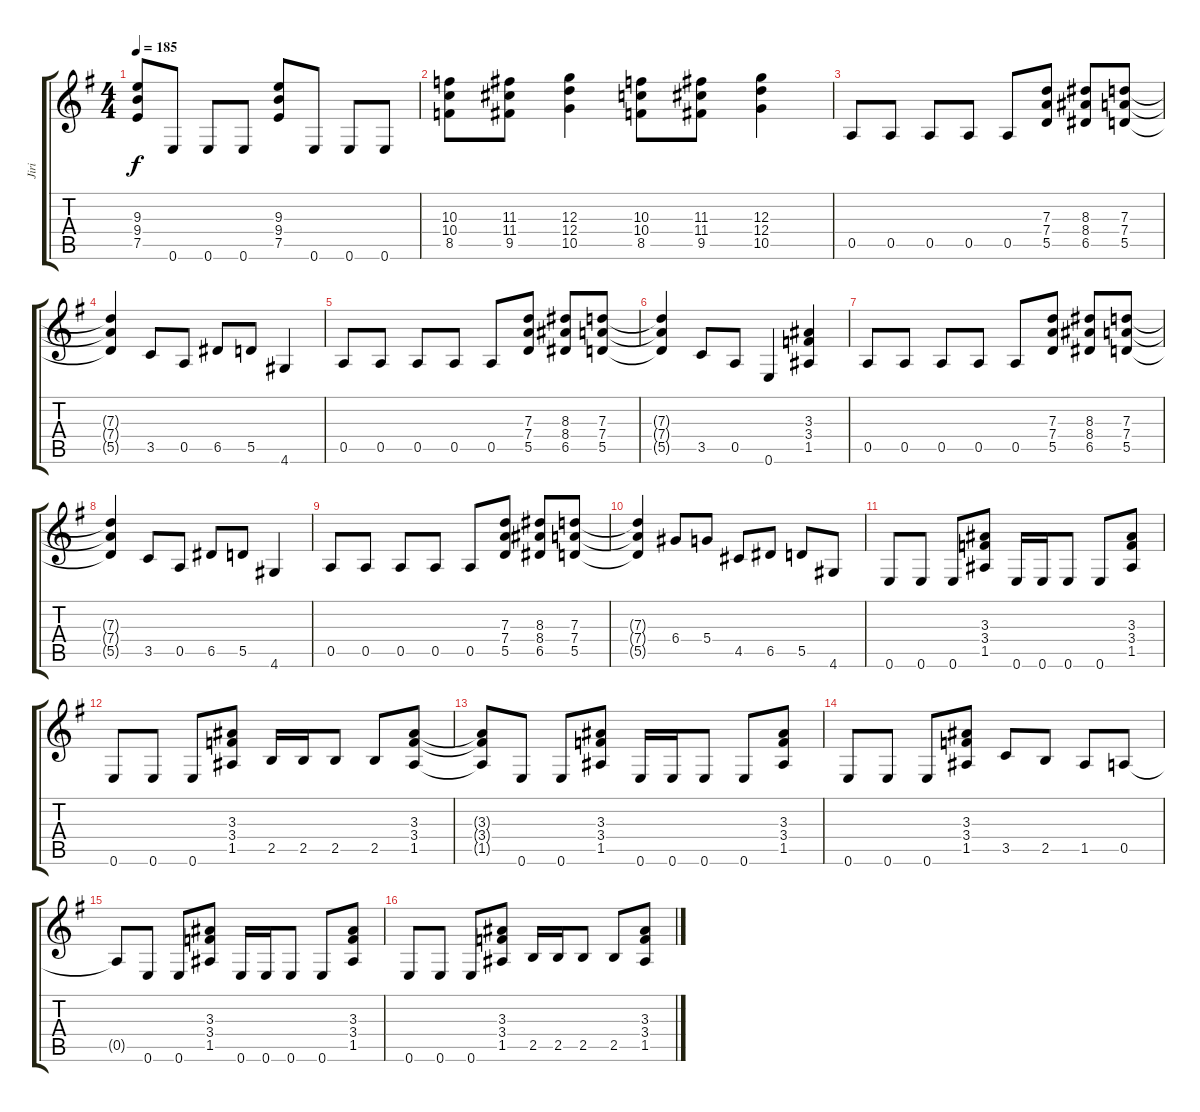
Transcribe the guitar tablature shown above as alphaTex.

\track ("Jiri" "Jiri") {instrument distortionguitar}
\staff {score tabs}
\tuning (E4 B3 G3 D3 A2 E2) {hide}
\ts (4 4)
\tempo 185
\clef g2
\ks g
(9.3 9.4 7.5).8{dy f} 0.6.8 0.6.8 0.6.8 (9.3 9.4 7.5).8 0.6.8 0.6.8 0.6.8 |
(10.3 10.4 8.5).8 (11.3 11.4 9.5).8 (12.3 12.4 10.5).4 (10.3 10.4 8.5).8 (11.3 11.4 9.5).8 (12.3 12.4 10.5).4 |
0.5.8 0.5.8 0.5.8 0.5.8 0.5.8 (7.3 7.4 5.5).8 (8.3 8.4 6.5).8 (7.3 7.4 5.5).8 |
(7.3{t} 7.4{t} 5.5{t}).4 3.5.8 0.5.8 6.5.8 5.5.8 4.6.4 |
0.5.8 0.5.8 0.5.8 0.5.8 0.5.8 (7.3 7.4 5.5).8 (8.3 8.4 6.5).8 (7.3 7.4 5.5).8 |
(7.3{t} 7.4{t} 5.5{t}).4 3.5.8 0.5.8 0.6.4 (3.3 3.4 1.5).4 |
0.5.8 0.5.8 0.5.8 0.5.8 0.5.8 (7.3 7.4 5.5).8 (8.3 8.4 6.5).8 (7.3 7.4 5.5).8 |
(7.3{t} 7.4{t} 5.5{t}).4 3.5.8 0.5.8 6.5.8 5.5.8 4.6.4 |
0.5.8 0.5.8 0.5.8 0.5.8 0.5.8 (7.3 7.4 5.5).8 (8.3 8.4 6.5).8 (7.3 7.4 5.5).8 |
(7.3{t} 7.4{t} 5.5{t}).4 6.4.8 5.4.8 4.5.8 6.5.8 5.5.8 4.6.8 |
0.6.8 0.6.8 0.6.8 (3.3 3.4 1.5).8 0.6.16 0.6.16 0.6.8 0.6.8 (3.3 3.4 1.5).8 |
0.6.8 0.6.8 0.6.8 (3.3 3.4 1.5).8 2.5.16 2.5.16 2.5.8 2.5.8 (3.3 3.4 1.5).8 |
(3.3{t} 3.4{t} 1.5{t}).8 0.6.8 0.6.8 (3.3 3.4 1.5).8 0.6.16 0.6.16 0.6.8 0.6.8 (3.3 3.4 1.5).8 |
0.6.8 0.6.8 0.6.8 (3.3 3.4 1.5).8 3.5.8 2.5.8 1.5.8 0.5.8 |
0.5{t}.8 0.6.8 0.6.8 (3.3 3.4 1.5).8 0.6.16 0.6.16 0.6.8 0.6.8 (3.3 3.4 1.5).8 |
0.6.8 0.6.8 0.6.8 (3.3 3.4 1.5).8 2.5.16 2.5.16 2.5.8 2.5.8 (3.3 3.4 1.5).8
